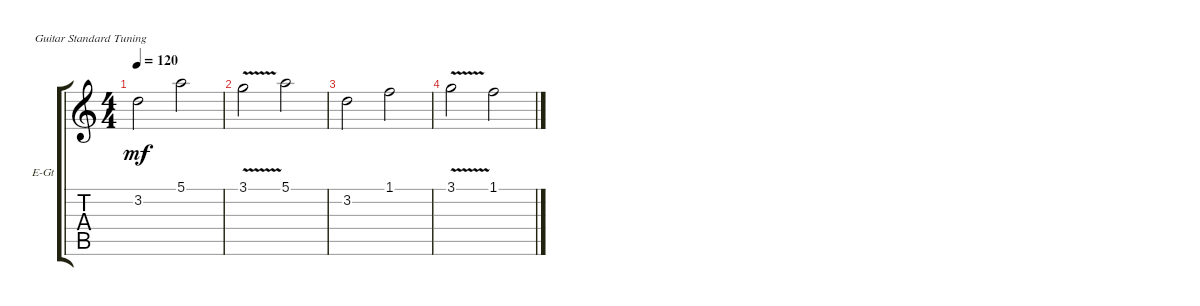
\bracketExtendMode groupsimilarinstruments
\firstSystemTrackNameOrientation horizontal
\otherSystemsTrackNameOrientation horizontal
\track ("Voz" "E-Gt") {instrument distortionguitar}
\staff {score tabs}
\tuning (E4 B3 G3 D3 A2 E2)
\ts (4 4)
\tempo 120
\clef g2
\scale
0.333333
\ks c
3.2.2{dy mf} 5.1.2 |
\scale
0.333333 3.1{v}.2 5.1.2 |
\scale
0.333333 3.2.2 1.1.2 |
\scale
0.333333 3.1{v}.2 1.1.2 |
\scale
0.333333 |
\scale
0.333333 |
\scale
0.333333 |
\scale
0.333333 |
\scale
0.333333 |
\scale
0.333333 |
\scale
0.333333 |
\scale
0.333333 |
\scale
0.333333 |
\scale
0.333333 |
\scale
0.333333 |
\scale
0.333333
